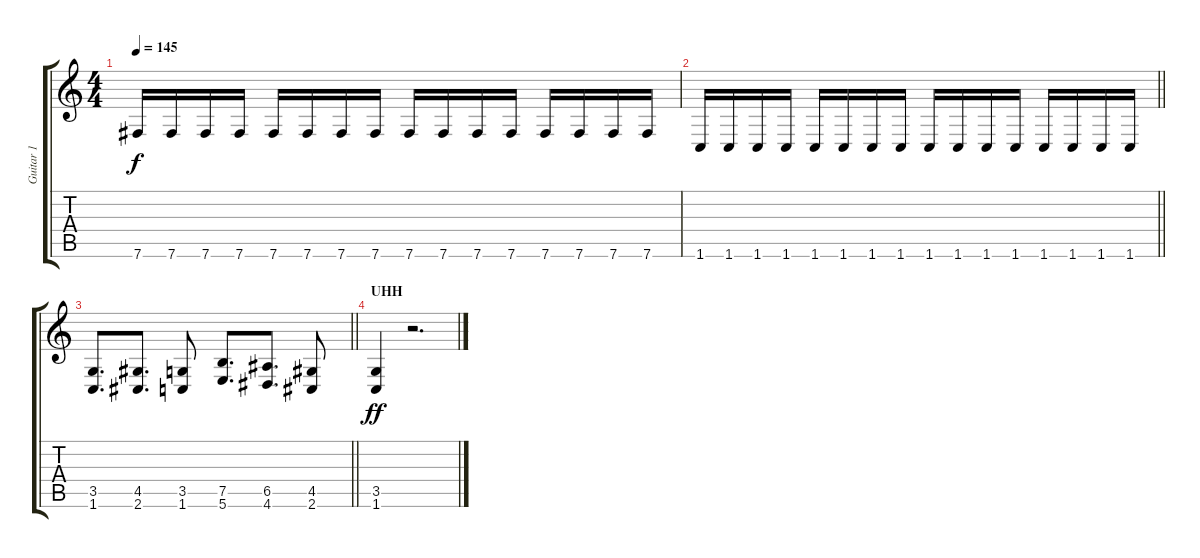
\track ("Guitar 1" "Guitar 1") {instrument overdrivenguitar}
\staff {score tabs}
\tuning (B3 Gb3 D3 A2 E2 B1) {hide}
\ts (4 4)
\tempo 145
\clef g2
\ks c
7.6.16{dy f} 7.6.16 7.6.16 7.6.16 7.6.16 7.6.16 7.6.16 7.6.16 7.6.16 7.6.16 7.6.16 7.6.16 7.6.16 7.6.16 7.6.16 7.6.16 |
\barLineRight lightlight
1.6.16 1.6.16 1.6.16 1.6.16 1.6.16 1.6.16 1.6.16 1.6.16 1.6.16 1.6.16 1.6.16 1.6.16 1.6.16 1.6.16 1.6.16 1.6.16 |
\barLineRight lightlight
(3.5 1.6).8{d} (4.5 2.6).8{d} (3.5 1.6).8 (7.5 5.6).8{d} (6.5 4.6).8{d} (4.5 2.6).8 |
\section ("" "UHH")
(3.5 1.6).4{dy ff} r.2{d}
